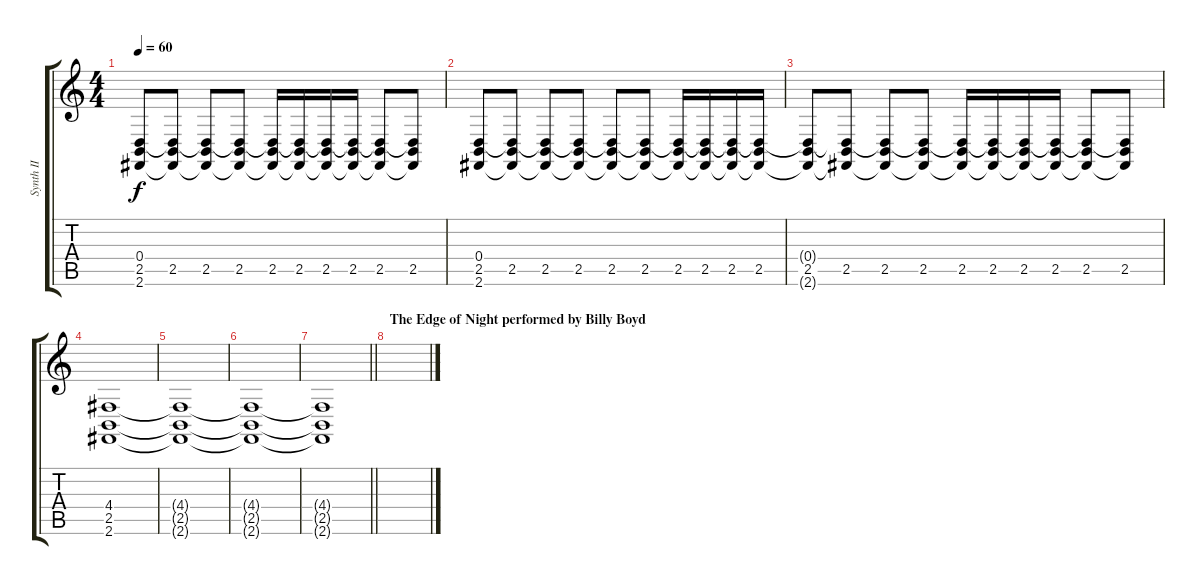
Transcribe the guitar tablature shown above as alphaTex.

\track ("Synth II" "Synth II") {instrument stringensemble1}
\staff {score tabs}
\tuning (E4 B3 G3 D3 A2 E2) {hide}
\ts (4 4)
\tempo 60
\clef g2
\ks c
(0.4{t} 2.5 2.6{t}).8{dy f} (0.4{t} 2.5 2.6{t}).8 (0.4{t} 2.5 2.6{t}).8 (0.4{t} 2.5 2.6{t}).8 (0.4{t} 2.5 2.6{t}).16 (0.4{t} 2.5 2.6{t}).16 (0.4{t} 2.5 2.6{t}).16 (0.4{t} 2.5 2.6{t}).16 (0.4{t} 2.5 2.6{t}).8 (0.4{t} 2.5 2.6{t}).8 |
(0.4 2.5 2.6).8 (0.4{t} 2.5 2.6{t}).8 (0.4{t} 2.5 2.6{t}).8 (0.4{t} 2.5 2.6{t}).8 (0.4{t} 2.5 2.6{t}).8 (0.4{t} 2.5 2.6{t}).8 (0.4{t} 2.5 2.6{t}).16 (0.4{t} 2.5 2.6{t}).16 (0.4{t} 2.5 2.6{t}).16 (0.4{t} 2.5 2.6{t}).16 |
(0.4{t} 2.5 2.6{t}).8 (0.4{t} 2.5 2.6{t}).8 (0.4{t} 2.5 2.6{t}).8 (0.4{t} 2.5 2.6{t}).8 (0.4{t} 2.5 2.6{t}).16 (0.4{t} 2.5 2.6{t}).16 (0.4{t} 2.5 2.6{t}).16 (0.4{t} 2.5 2.6{t}).16 (0.4{t} 2.5 2.6{t}).8 (0.4{t} 2.5 2.6{t}).8 |
(4.4 2.5 2.6).1 |
(4.4{t} 2.5{t} 2.6{t}).1 |
(4.4{t} 2.5{t} 2.6{t}).1 |
\barLineRight lightlight
(4.4{t} 2.5{t} 2.6{t}).1{volume 10} |
\section ("" "The Edge of Night performed by Billy Boyd")
